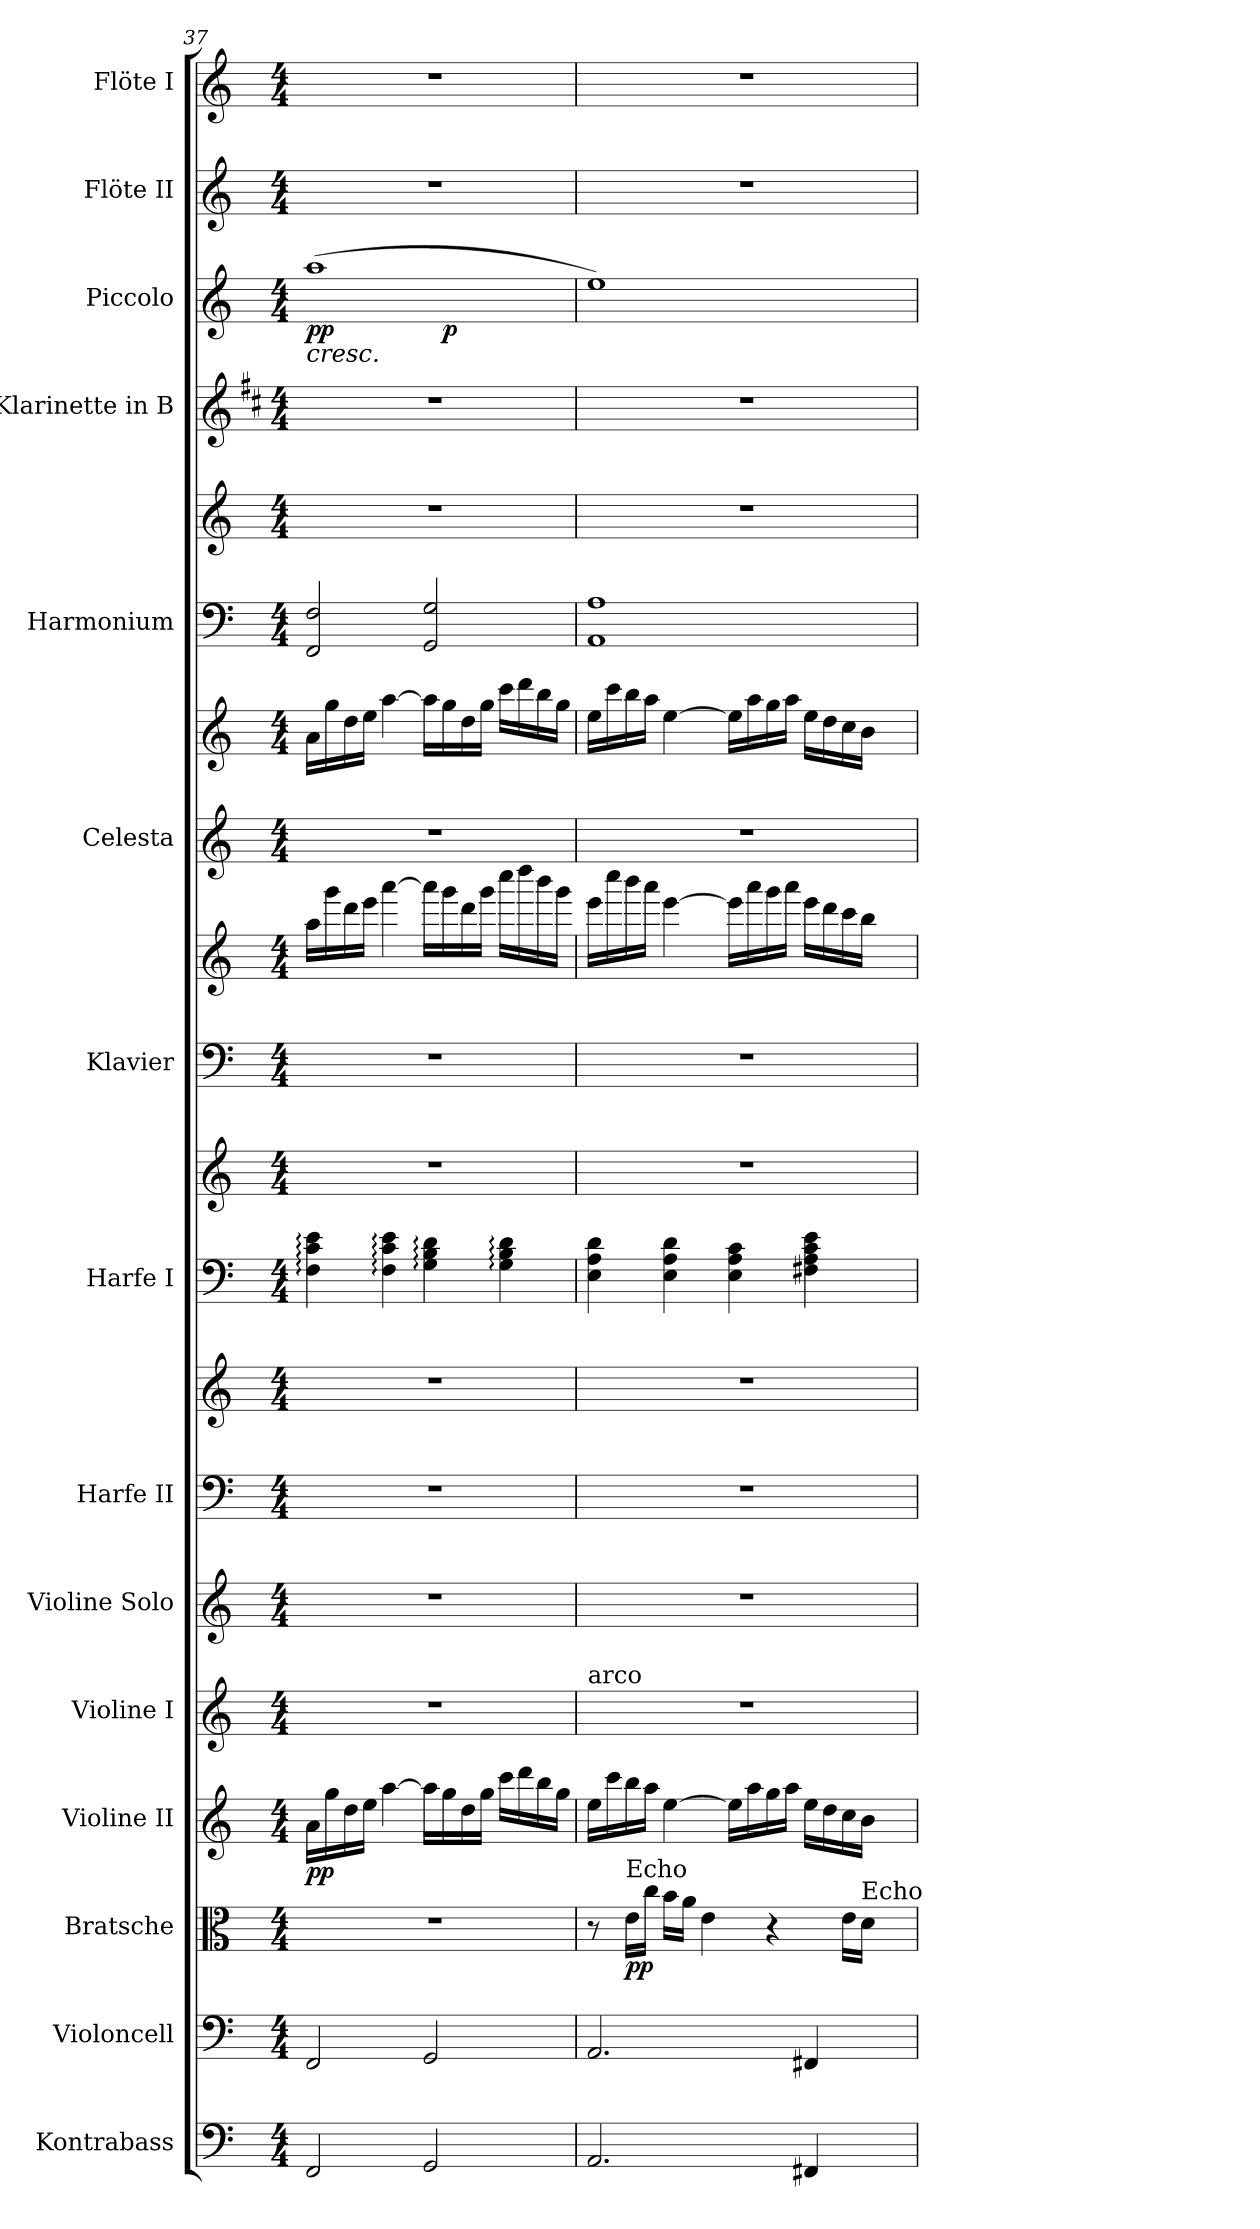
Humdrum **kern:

**kern	**kern	**kern	**dynam	**kern	**dynam	**kern	**kern	**kern	**kern	**kern	**kern	**kern	**kern	**kern	**kern	**kern	**kern	**kern	**kern	**dynam	**kern	**kern
*part15	*part14	*part13	*part13	*part12	*part12	*part11	*part10	*part9	*part9	*part8	*part8	*part7	*part7	*part6	*part6	*part5	*part5	*part4	*part3	*part3	*part2	*part1
*staff20	*staff19	*staff18	*staff18	*staff17	*staff17	*staff16	*staff15	*staff14	*staff13	*staff12	*staff11	*staff10	*staff9	*staff8	*staff7	*staff6	*staff5	*staff4	*staff3	*staff3	*staff2	*staff1
*I"Kontrabass	*I"Violoncell	*I"Bratsche	*	*I"Violine II	*	*I"Violine I	*I"Violine Solo	*I"Harfe II	*	*I"Harfe I	*	*I"Klavier	*	*I"Celesta	*	*I"Harmonium	*	*I"Klarinette in B	*I"Piccolo	*	*I"Flöte II	*I"Flöte I
*I'Kb.	*I'Vlc.	*I'Br.	*	*I'Vl. II	*	*I'Vl. I	*I'Vl. Solo	*I'Hfe. II	*	*I'Hfe. I	*	*I'Klav.	*	*I'Cel.	*	*I'Harm.	*	*I'Kl. in B	*I'Picc.	*	*I'Fl. II	*I'Fl. I
*clefF4	*clefF4	*clefC3	*	*clefG2	*	*clefG2	*clefG2	*clefF4	*clefG2	*clefF4	*clefG2	*clefF4	*clefG2	*clefG2	*clefG2	*clefF4	*clefG2	*clefG2	*clefG2	*	*clefG2	*clefG2
*ITrd7c12	*	*	*	*	*	*	*	*	*	*	*	*	*	*ITrd-7c-12	*ITrd-7c-12	*	*	*ITrd1c2	*ITrd-7c-12	*	*	*
*k[]	*k[]	*k[]	*	*k[]	*	*k[]	*k[]	*k[]	*k[]	*k[]	*k[]	*k[]	*k[]	*k[]	*k[]	*k[]	*k[]	*k[]	*k[]	*	*k[]	*k[]
*C:	*C:	*C:	*	*C:	*	*C:	*C:	*C:	*C:	*C:	*C:	*C:	*C:	*C:	*C:	*C:	*C:	*C:	*C:	*	*C:	*C:
*M4/4	*M4/4	*M4/4	*	*M4/4	*	*M4/4	*M4/4	*M4/4	*M4/4	*M4/4	*M4/4	*M4/4	*M4/4	*M4/4	*M4/4	*M4/4	*M4/4	*M4/4	*M4/4	*	*M4/4	*M4/4
=37	=37	=37	=37	=37	=37	=37	=37	=37	=37	=37	=37	=37	=37	=37	=37	=37	=37	=37	=37	=37	=37	=37
!	!	!	!	!	!	!	!	!	!	!	!	!	!	!	!	!	!	!	!	!LO:HP:b	!	!
*	*	*	*	*	*	*	*	*	*	*	*	*	*	*	*	*	*	*	*^	*	*	*
2FFFi/	2FFi/	1r	.	16ai\LL	pp	1r	1r	1r	1r	4Fi\: 4ci: 4ei:	1r	1r	16aai\LL	1r	16aai\LL	2FFi/ 2Fi	1r	1r	(1aaai	2ryy	< pp	1r	1r
.	.	.	.	16ggi\	.	.	.	.	.	.	.	.	16gggi\	.	16gggi\	.	.	.	.	.	.	.	.
.	.	.	.	16ddi\	.	.	.	.	.	.	.	.	16dddi\	.	16dddi\	.	.	.	.	.	.	.	.
.	.	.	.	16eei\JJ	.	.	.	.	.	.	.	.	16eeei\JJ	.	16eeei\JJ	.	.	.	.	.	.	.	.
.	.	.	.	[4aai\	.	.	.	.	.	4Fi\: 4ci: 4ei:	.	.	[4aaai\	.	[4aaai\	.	.	.	.	.	.	.	.
2GGGi/	2GGi/	.	.	16aai\LL]	.	.	.	.	.	4Gi\: 4Bi: 4di:	.	.	16aaai\LL]	.	16aaai\LL]	2GGi/ 2Gi	.	.	.	16ryy	.	.	.
.	.	.	.	16ggi\	.	.	.	.	.	.	.	.	16gggi\	.	16gggi\	.	.	.	.	4..ryy	p	.	.
.	.	.	.	16ddi\	.	.	.	.	.	.	.	.	16dddi\	.	16dddi\	.	.	.	.	.	.	.	.
.	.	.	.	16ggi\JJ	.	.	.	.	.	.	.	.	16gggi\JJ	.	16gggi\JJ	.	.	.	.	.	.	.	.
.	.	.	.	16ccci\LL	.	.	.	.	.	4Gi\: 4Bi: 4di:	.	.	16cccci\LL	.	16cccci\LL	.	.	.	.	.	.	.	.
.	.	.	.	16dddi\	.	.	.	.	.	.	.	.	16ddddi\	.	16ddddi\	.	.	.	.	.	.	.	.
.	.	.	.	16bbi\	.	.	.	.	.	.	.	.	16bbbi\	.	16bbbi\	.	.	.	.	.	.	.	.
.	.	.	.	16ggi\JJ	.	.	.	.	.	.	.	.	16gggi\JJ	.	16gggi\JJ	.	.	.	.	.	.	.	.
.	.	.	.	.	.	.	.	.	.	.	.	.	.	.	.	.	.	.	.	.	[	.	.
!!LO:PB:g=z
=38	=38	=38	=38	=38	=38	=38	=38	=38	=38	=38	=38	=38	=38	=38	=38	=38	=38	=38	=38	=38	=38	=38	=38
!	!	!	!	!	!	!LO:TX:a:t=arco	!	!	!	!	!	!	!	!	!	!	!	!	!	!	!	!	!
*	*	*	*	*	*	*	*	*	*	*	*	*	*	*	*	*	*	*	*v	*v	*	*	*
2.AAAi/	2.AAi/	8r	.	16eei\LL	.	1r	1r	1r	1r	4Ei\ 4Ai 4di	1r	1r	16eeei\LL	1r	16eeei\LL	1AAi 1Ai	1r	1r	1eeei)	.	1r	1r
.	.	.	.	16ccci\	.	.	.	.	.	.	.	.	16cccci\	.	16cccci\	.	.	.	.	.	.	.
!	!	!LO:TX:a:t=Echo	!	!	!	!	!	!	!	!	!	!	!	!	!	!	!	!	!	!	!	!
.	.	16ei\LL	pp	16bbi\	.	.	.	.	.	.	.	.	16bbbi\	.	16bbbi\	.	.	.	.	.	.	.
.	.	16cci\JJ	.	16aai\JJ	.	.	.	.	.	.	.	.	16aaai\JJ	.	16aaai\JJ	.	.	.	.	.	.	.
.	.	16bi\LL	.	[4eei\	.	.	.	.	.	4Ei\ 4Ai 4di	.	.	[4eeei\	.	[4eeei\	.	.	.	.	.	.	.
.	.	16ai\JJ	.	.	.	.	.	.	.	.	.	.	.	.	.	.	.	.	.	.	.	.
.	.	4ei\	.	.	.	.	.	.	.	.	.	.	.	.	.	.	.	.	.	.	.	.
.	.	.	.	16eei\LL]	.	.	.	.	.	4Ei\ 4Ai 4ci	.	.	16eeei\LL]	.	16eeei\LL]	.	.	.	.	.	.	.
.	.	.	.	16aai\	.	.	.	.	.	.	.	.	16aaai\	.	16aaai\	.	.	.	.	.	.	.
.	.	4r	.	16ggi\	.	.	.	.	.	.	.	.	16gggi\	.	16gggi\	.	.	.	.	.	.	.
.	.	.	.	16aai\JJ	.	.	.	.	.	.	.	.	16aaai\JJ	.	16aaai\JJ	.	.	.	.	.	.	.
4FFF#Xi/	4FF#Xi/	.	.	16eei\LL	.	.	.	.	.	4F#Xi\ 4Ai 4ci 4ei	.	.	16eeei\LL	.	16eeei\LL	.	.	.	.	.	.	.
.	.	.	.	16ddi\	.	.	.	.	.	.	.	.	16dddi\	.	16dddi\	.	.	.	.	.	.	.
.	.	16ei\LL	.	16cci\	.	.	.	.	.	.	.	.	16ccci\	.	16ccci\	.	.	.	.	.	.	.
!	!	!LO:TX:a:t=Echo	!	!	!	!	!	!	!	!	!	!	!	!	!	!	!	!	!	!	!	!
.	.	16di\JJ	.	16bi\JJ	.	.	.	.	.	.	.	.	16bbi\JJ	.	16bbi\JJ	.	.	.	.	.	.	.
=	=	=	=	=	=	=	=	=	=	=	=	=	=	=	=	=	=	=	=	=	=	=
*-	*-	*-	*-	*-	*-	*-	*-	*-	*-	*-	*-	*-	*-	*-	*-	*-	*-	*-	*-	*-	*-	*-
